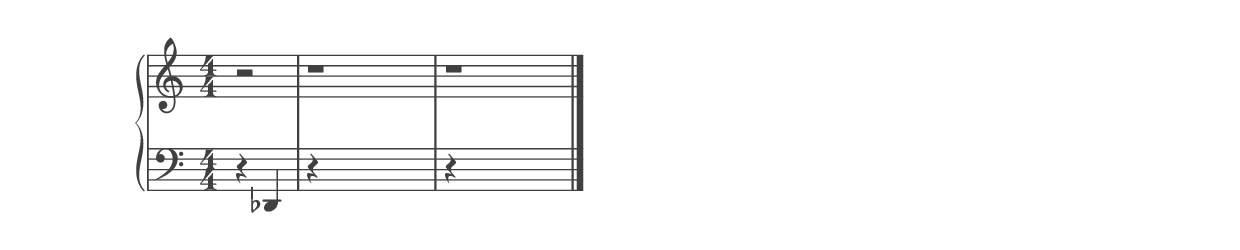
%% ----------------------------------------------------------------------------
%% Generated on: 2019 January 05
%% Note Name: D2b
%% Octave: 2
%% Clef: bass
%% Filename: 026-17-2-bass-D2b
%% ----------------------------------------------------------------------------

\version "2.19.82"

\include "../piano_note_colors.ly"

\header {
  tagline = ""
}

upper = {
  \clef treble
  \numericTimeSignature
  % treble note
  r2
  % treble octave (hidden)
  r1
  % treble octave (hidden) repeat
  \unHideNotes
  r1
  \bar "|."
}

lower = {
  \clef bass
  \numericTimeSignature
  % bass note in color
  r4 des,4
  % bass octave (hidden)
  r4 \hideNotes des,,4 des,4 des4
  % bass octave (hidden) repeat
  \unHideNotes
  r4 \hideNotes des,,4 des,4 des4
}

\score {
  \new PianoStaff <<
    \context Score
    \applyContext #(override-color-for-all-grobs default-black)
    \time 4/4
    \partial 2
    \new Staff = upper { \upper }
    \new Staff = lower { \lower }
  >>
  \layout { }
  \midi { }
}